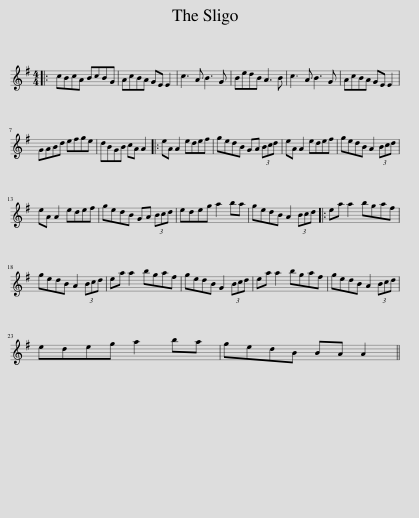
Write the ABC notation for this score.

X:1
L:1/8
M:4/4
I:linebreak $
K:G
V:1 treble
V:1
|: cBcA BcBG | AcBA GE E2 | c3 A B3 G | BedB A3 B | c3 A B3 G | %5
 AcBA GE E2 |$ GABd efge | dBGB cA A2 |: eA A2 edef | gedB GA (3Bcd | %10
 eA A2 edef | gedB A2 (3Bcd |$ eA A2 edef | gedB GA (3Bcd | edeg a2 ba | %15
 gedB A2 (3Bcd |: ea a2 bgaf |$ gedB A2 (3Bcd | ea a2 bgaf | gedB G2 (3Bcd | %20
 ea a2 bgaf | gedB A2 (3Bcd |$ edeg a2 ba | gedB BA A2 || %24
